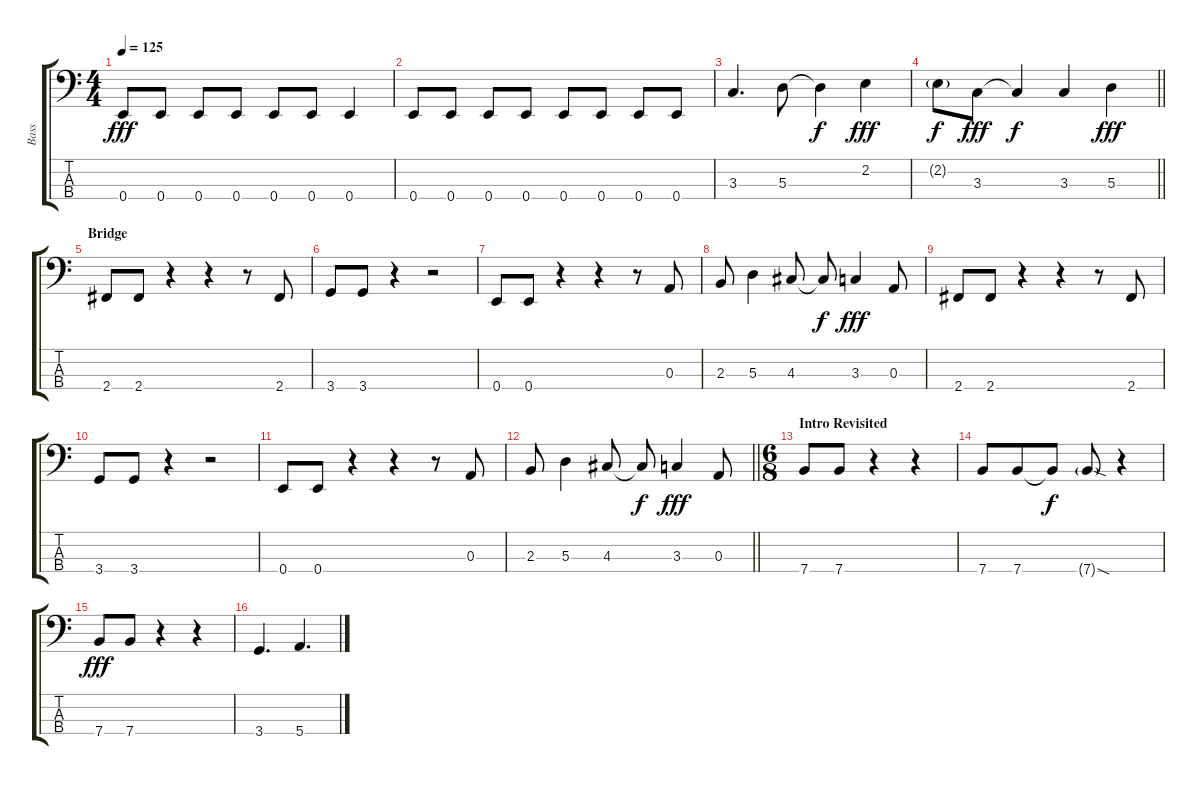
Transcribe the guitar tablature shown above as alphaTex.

\track ("Bass" "Bass") {instrument electricbasspick}
\staff {score tabs}
\tuning (G2 D2 A1 E1) {hide}
\ts (4 4)
\tempo 125
\clef f4
\ks c
0.4.8{dy fff} 0.4.8 0.4.8 0.4.8 0.4.8 0.4.8 0.4.4 |
0.4.8 0.4.8 0.4.8 0.4.8 0.4.8 0.4.8 0.4.8 0.4.8 |
3.3.4{d} 5.3.8 5.3{t}.4{dy f} 2.2.4{dy fff} |
\barLineRight lightlight
2.2{g}.8{dy f} 3.3.8{dy fff} 3.3{t}.4{dy f} 3.3.4 5.3.4{dy fff} |
\section ("" "Bridge")
2.4.8 2.4.8 r.4 r.4 r.8 2.4.8 |
3.4.8 3.4.8 r.4 r.2 |
0.4.8 0.4.8 r.4 r.4 r.8 0.3.8 |
2.3.8 5.3.4 4.3.8 4.3{t}.8{dy f} 3.3.4{dy fff} 0.3.8 |
2.4.8 2.4.8 r.4 r.4 r.8 2.4.8 |
3.4.8 3.4.8 r.4 r.2 |
0.4.8 0.4.8 r.4 r.4 r.8 0.3.8 |
\barLineRight lightlight
2.3.8 5.3.4 4.3.8 4.3{t}.8{dy f} 3.3.4{dy fff} 0.3.8 |
\ts (6 8)
\section ("" "Intro Revisited")
7.4.8 7.4.8 r.4 r.4 |
7.4.8 7.4.8 7.4{t}.8{dy f} 7.4{sod g}.8 r.4 |
7.4.8{dy fff} 7.4.8 r.4 r.4 |
3.4.4{d} 5.4.4{d}
